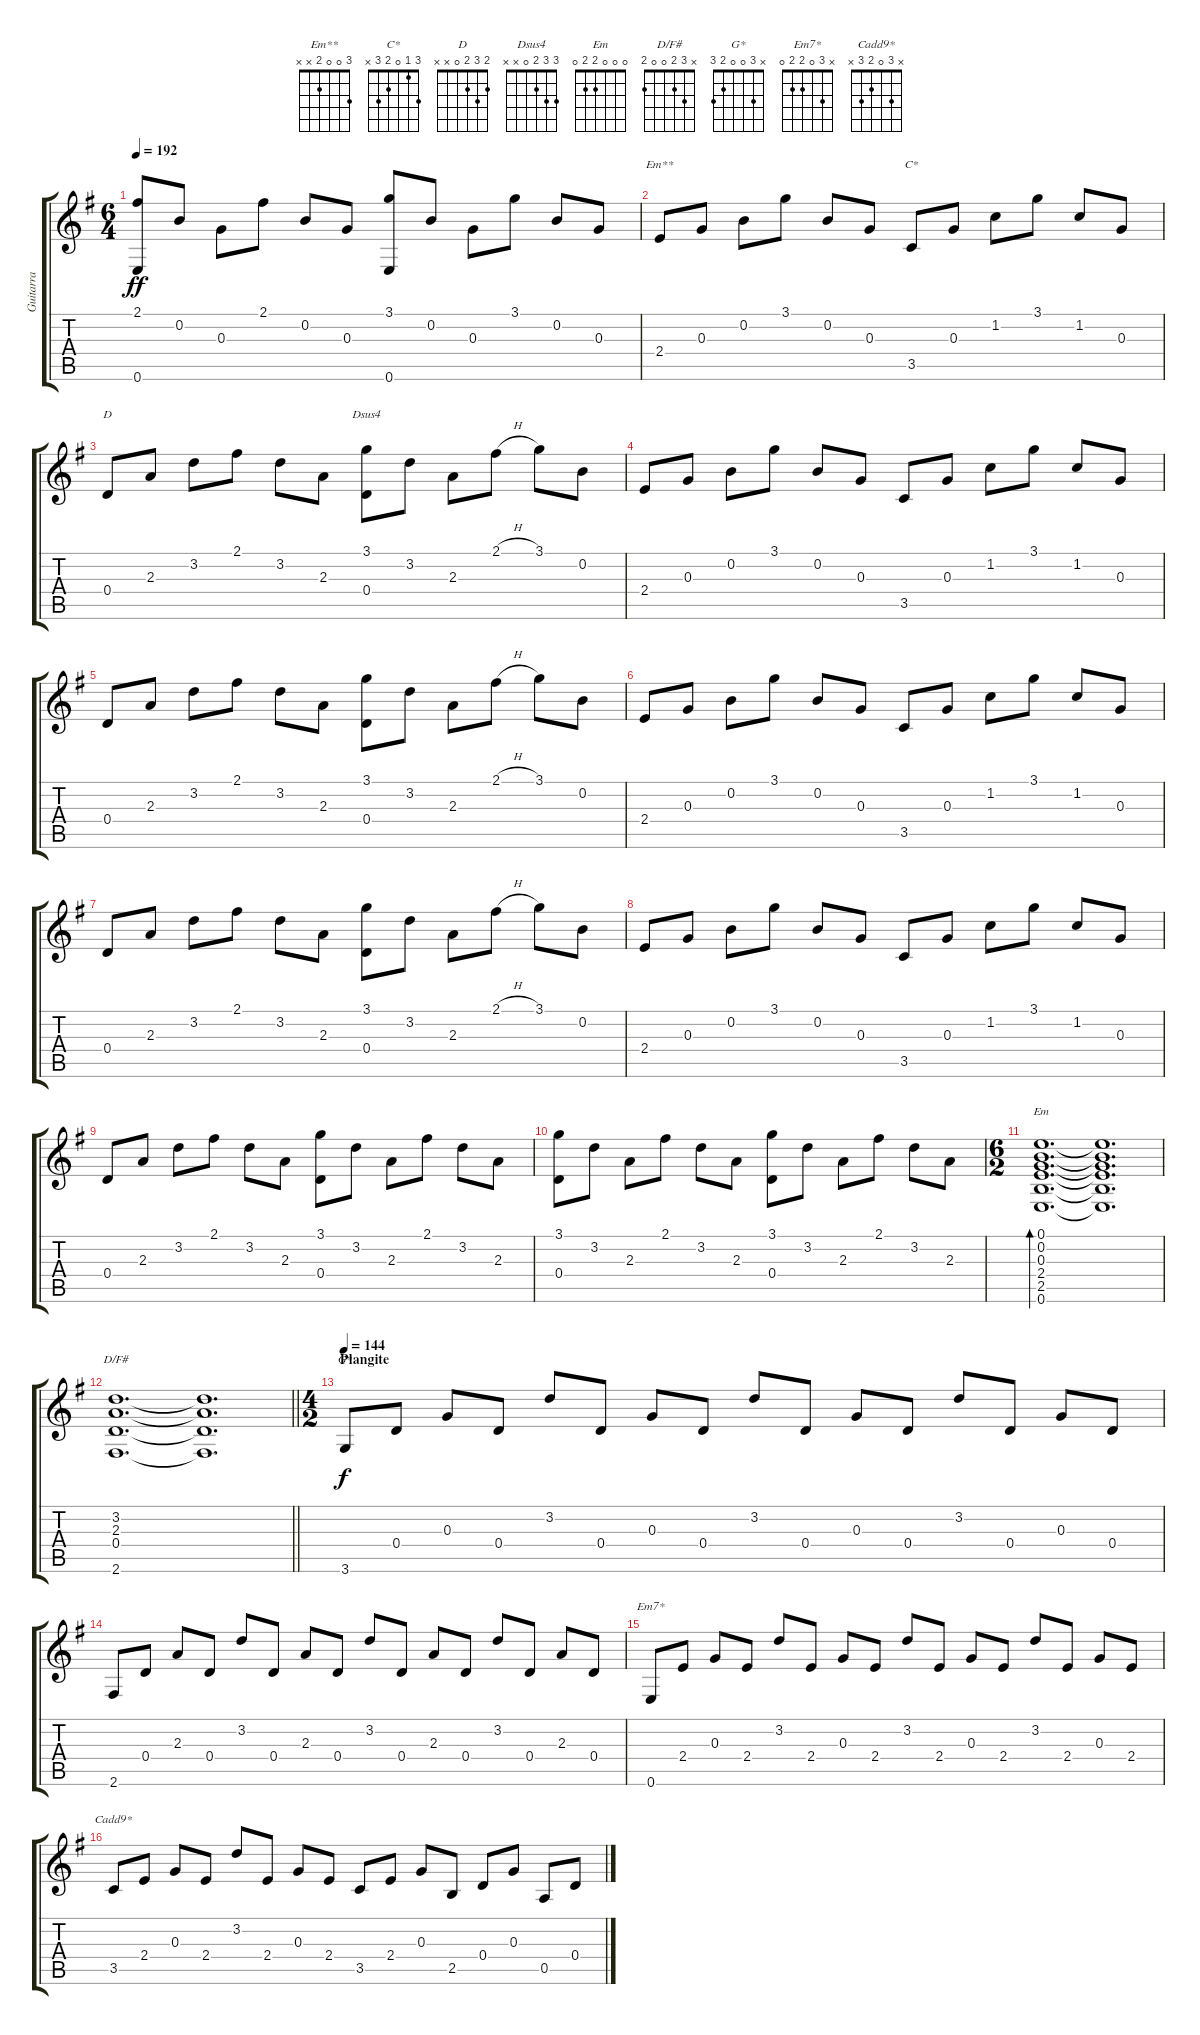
\track ("Guitarra" "Guitarra") {instrument acousticguitarsteel}
\staff {score tabs}
\tuning (E4 B3 G3 D3 A2 E2) {hide}
\chord ("Em**" 3 0 0 2 x x)
\chord ("C*" 3 1 0 2 3 x)
\chord ("D" 2 3 2 0 x x)
\chord ("Dsus4" 3 3 2 0 x x)
\chord ("Em" 0 0 0 2 2 0)
\chord ("D/F#" x 3 2 0 0 2)
\chord ("G*" x 3 0 0 2 3)
\chord ("Em7*" x 3 0 2 2 0)
\chord ("Cadd9*" x 3 0 2 3 x)
\ts (6 4)
\tempo 192
\clef g2
\ks eminor
(2.1 0.6).8{dy ff} 0.2.8 0.3.8 2.1.8 0.2.8 0.3.8 (3.1 0.6).8 0.2.8 0.3.8 3.1.8 0.2.8 0.3.8 |
2.4.8{ch "Em**"} 0.3.8 0.2.8 3.1.8 0.2.8 0.3.8 3.5.8{ch "C*"} 0.3.8 1.2.8 3.1.8 1.2.8 0.3.8 |
0.4.8{ch "D"} 2.3.8 3.2.8 2.1.8 3.2.8 2.3.8 (3.1 0.4).8{ch "Dsus4"} 3.2.8 2.3.8 2.1{h}.8 3.1.8 0.2.8 |
2.4.8 0.3.8 0.2.8 3.1.8 0.2.8 0.3.8 3.5.8 0.3.8 1.2.8 3.1.8 1.2.8 0.3.8 |
0.4.8 2.3.8 3.2.8 2.1.8 3.2.8 2.3.8 (3.1 0.4).8 3.2.8 2.3.8 2.1{h}.8 3.1.8 0.2.8 |
2.4.8 0.3.8 0.2.8 3.1.8 0.2.8 0.3.8 3.5.8 0.3.8 1.2.8 3.1.8 1.2.8 0.3.8 |
0.4.8 2.3.8 3.2.8 2.1.8 3.2.8 2.3.8 (3.1 0.4).8 3.2.8 2.3.8 2.1{h}.8 3.1.8 0.2.8 |
2.4.8 0.3.8 0.2.8 3.1.8 0.2.8 0.3.8 3.5.8 0.3.8 1.2.8 3.1.8 1.2.8 0.3.8 |
0.4.8 2.3.8 3.2.8 2.1.8 3.2.8 2.3.8 (3.1 0.4).8 3.2.8 2.3.8 2.1.8 3.2.8 2.3.8 |
(3.1 0.4).8 3.2.8 2.3.8 2.1.8 3.2.8 2.3.8 (3.1 0.4).8 3.2.8 2.3.8 2.1.8 3.2.8 2.3.8 |
\ts (6 2)
(0.1 0.2 0.3 2.4 2.5 0.6).1{d bd 60 ch "Em"} (0.1{t} 0.2{t} 0.3{t} 2.4{t} 2.5{t} 0.6{t}).1{d} |
\barLineRight lightlight
(3.2 2.3 0.4 2.6).1{d ch "D/F#"} (3.2{t} 2.3{t} 0.4{t} 2.6{t}).1{d} |
\ts (4 2)
\section ("" "Plangite")
\tempo 144
3.6.8{ch "G*" dy f} 0.4.8 0.3.8 0.4.8 3.2.8 0.4.8 0.3.8 0.4.8 3.2.8 0.4.8 0.3.8 0.4.8 3.2.8 0.4.8 0.3.8 0.4.8 |
2.6.8 0.4.8 2.3.8 0.4.8 3.2.8 0.4.8 2.3.8 0.4.8 3.2.8 0.4.8 2.3.8 0.4.8 3.2.8 0.4.8 2.3.8 0.4.8 |
0.6.8{ch "Em7*"} 2.4.8 0.3.8 2.4.8 3.2.8 2.4.8 0.3.8 2.4.8 3.2.8 2.4.8 0.3.8 2.4.8 3.2.8 2.4.8 0.3.8 2.4.8 |
3.5.8{ch "Cadd9*"} 2.4.8 0.3.8 2.4.8 3.2.8 2.4.8 0.3.8 2.4.8 3.5.8 2.4.8 0.3.8 2.5.8 0.4.8 0.3.8 0.5.8 0.4.8
